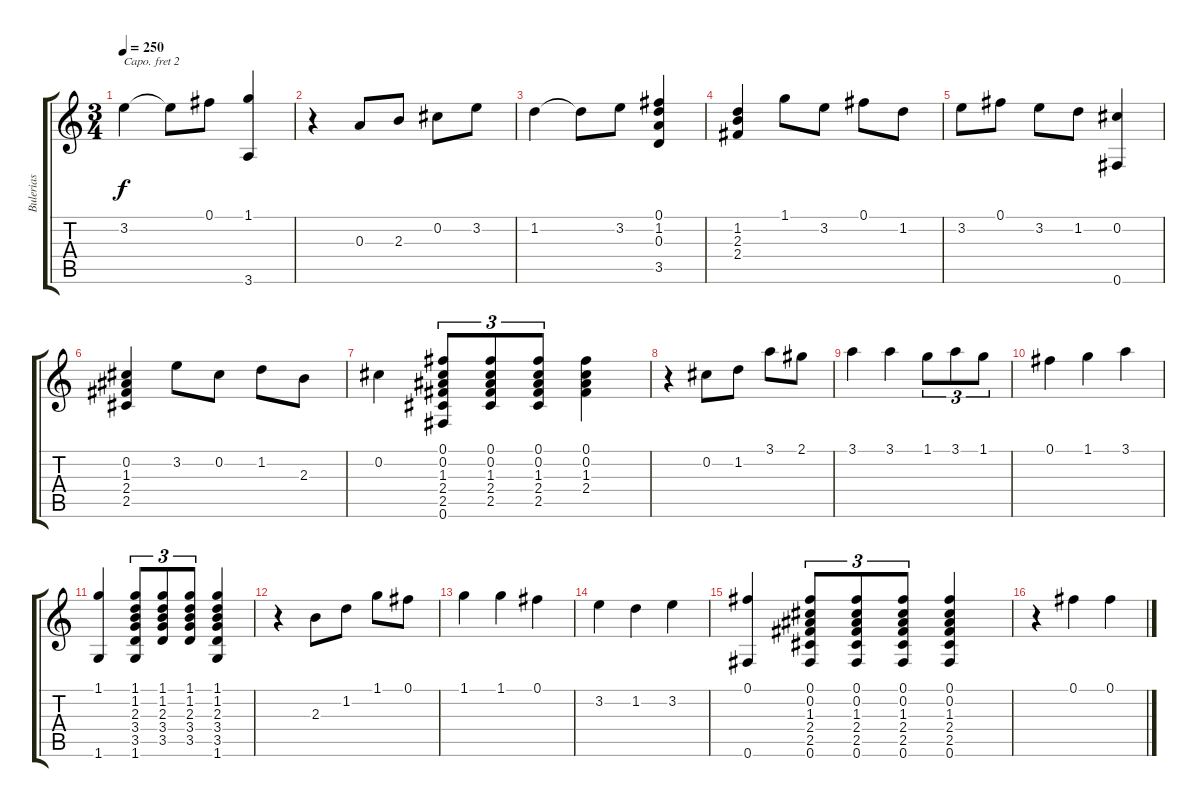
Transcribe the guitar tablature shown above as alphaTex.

\track ("Bulerias" "Bulerias") {instrument acousticguitarnylon}
\staff {score tabs}
\capo 2
\tuning (E4 B3 G3 D3 A2 E2) {hide}
\ts (3 4)
\tempo 250
\clef g2
\ks c
3.2.4{dy f} 3.2{t}.8 0.1.8 (1.1 3.6).4 |
r.4 0.3.8 2.3.8 0.2.8 3.2.8 |
1.2.4 1.2{t}.8 3.2.8 (0.1 1.2 0.3 3.5).4 |
(1.2 2.3 2.4).4 1.1.8 3.2.8 0.1.8 1.2.8 |
3.2.8 0.1.8 3.2.8 1.2.8 (0.2 0.6).4 |
(0.2 1.3 2.4 2.5).4 3.2.8 0.2.8 1.2.8 2.3.8 |
0.2.4 (0.1 0.2 1.3 2.4 2.5 0.6).8{tu (3 2)} (0.1 0.2 1.3 2.4 2.5).8{tu (3 2)} (0.1 0.2 1.3 2.4 2.5).8{tu (3 2)} (0.1 0.2 1.3 2.4).4 |
r.4 0.2.8 1.2.8 3.1.8 2.1.8 |
3.1.4 3.1.4 1.1.8{tu (3 2)} 3.1.8{tu (3 2)} 1.1.8{tu (3 2)} |
0.1.4 1.1.4 3.1.4 |
(1.1 1.6).4 (1.1 1.2 2.3 3.4 3.5 1.6).8{tu (3 2)} (1.1 1.2 2.3 3.4 3.5).8{tu (3 2)} (1.1 1.2 2.3 3.4 3.5).8{tu (3 2)} (1.1 1.2 2.3 3.4 3.5 1.6).4 |
r.4 2.3.8 1.2.8 1.1.8 0.1.8 |
1.1.4 1.1.4 0.1.4 |
3.2.4 1.2.4 3.2.4 |
(0.1 0.6).4 (0.1 0.2 1.3 2.4 2.5 0.6).8{tu (3 2)} (0.1 0.2 1.3 2.4 2.5 0.6).8{tu (3 2)} (0.1 0.2 1.3 2.4 2.5 0.6).8{tu (3 2)} (0.1 0.2 1.3 2.4 2.5 0.6).4 |
r.4 0.1.4 0.1.4
